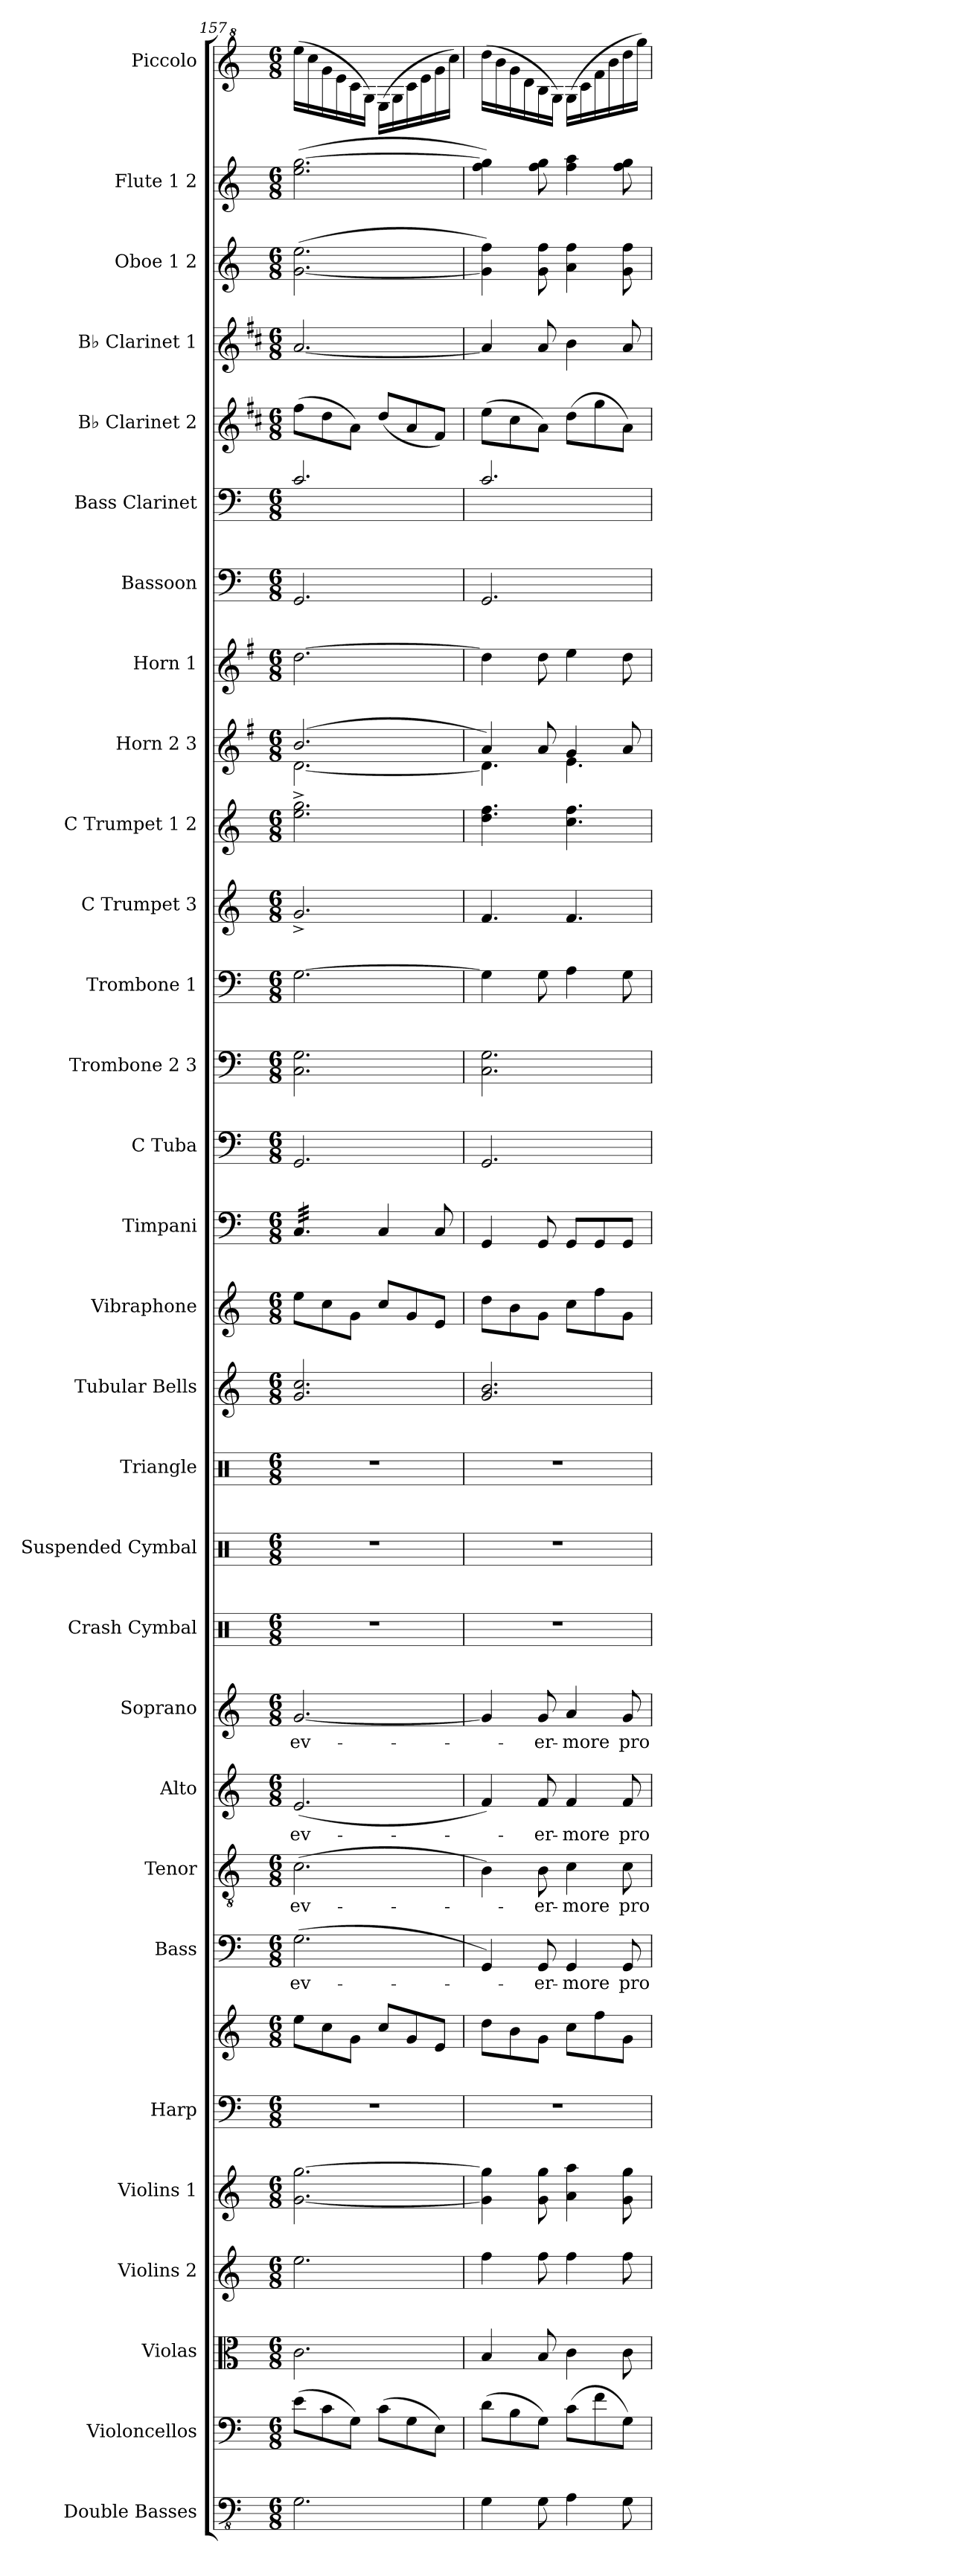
**kern	**kern	**kern	**kern	**kern	**kern	**kern	**kern	**text	**kern	**text	**kern	**text	**kern	**text	**kern	**kern	**kern	**kern	**kern	**kern	**kern	**kern	**kern	**kern	**kern	**kern	**kern	**kern	**kern	**kern	**kern	**kern	**kern	**kern
*part30	*part29	*part28	*part27	*part26	*part25	*part25	*part24	*part24	*part23	*part23	*part22	*part22	*part21	*part21	*part20	*part19	*part18	*part17	*part16	*part15	*part14	*part13	*part12	*part11	*part10	*part9	*part8	*part7	*part6	*part5	*part4	*part3	*part2	*part1
*staff31	*staff30	*staff29	*staff28	*staff27	*staff26	*staff25	*staff24	*staff24	*staff23	*staff23	*staff22	*staff22	*staff21	*staff21	*staff20	*staff19	*staff18	*staff17	*staff16	*staff15	*staff14	*staff13	*staff12	*staff11	*staff10	*staff9	*staff8	*staff7	*staff6	*staff5	*staff4	*staff3	*staff2	*staff1
*I"Double Basses	*I"Violoncellos	*I"Violas	*I"Violins 2	*I"Violins 1	*I"Harp	*	*I"Bass	*	*I"Tenor	*	*I"Alto	*	*I"Soprano	*	*I"Crash Cymbal	*I"Suspended Cymbal	*I"Triangle	*I"Tubular Bells	*I"Vibraphone	*I"Timpani	*I"C Tuba	*I"Trombone 2 3	*I"Trombone 1	*I"C Trumpet 3	*I"C Trumpet 1 2	*I"Horn 2 3	*I"Horn 1	*I"Bassoon	*I"Bass Clarinet	*I"B♭ Clarinet 2	*I"B♭ Clarinet 1	*I"Oboe 1 2	*I"Flute 1 2	*I"Piccolo
*I'Dbs.	*I'Vlcs.	*I'Vlas.	*I'Vlns. 2	*I'Vlns. 1	*I'Hrp.	*	*I'B.	*	*I'T.	*	*I'A.	*	*I'S.	*	*I'Cr. Cym.	*I'Susp. Cym.	*I'Trgl.	*I'Tu. Be.	*I'Vib.	*I'Timp.	*I'C Tu.	*I'Trb. 2 3	*I'Trb. 1	*I'C Tpt. 3	*I'C Tpt. 1 2	*I'Hn. 2 3	*I'Hn. 1	*I'Bsn.	*I'B. Cl.	*I'B♭ Cl. 2	*I'B♭ Cl. 1	*I'Ob. 1 2	*I'Fl. 1 2	*I'Picc.
*clefFv4	*clefF4	*clefC3	*clefG2	*clefG2	*clefF4	*clefG2	*clefF4	*	*clefGv2	*	*clefG2	*	*clefG2	*	*clefX	*clefX	*clefX	*clefG2	*	*clefF4	*clefF4	*clefF4	*clefF4	*clefG2	*clefG2	*clefG2	*clefG2	*clefF4	*	*clefG2	*clefG2	*clefG2	*clefG2	*clefG^2
*	*	*	*	*	*	*	*	*	*	*	*	*	*	*	*	*	*	*	*	*	*	*	*	*	*	*ITrd4c7	*ITrd4c7	*	*ITrd8c14	*ITrd1c2	*ITrd1c2	*	*	*ITrd-7c-12
*k[]	*k[]	*k[]	*k[]	*k[]	*k[]	*k[]	*k[]	*	*k[]	*	*k[]	*	*k[]	*	*k[]	*k[]	*k[]	*k[]	*k[]	*k[]	*k[]	*k[]	*k[]	*k[]	*k[]	*k[]	*k[]	*k[]	*k[]	*k[]	*k[]	*k[]	*k[]	*k[]
*C:	*C:	*C:	*C:	*C:	*C:	*C:	*C:	*	*C:	*	*C:	*	*C:	*	*C:	*C:	*C:	*C:	*C:	*C:	*C:	*C:	*C:	*C:	*C:	*C:	*C:	*C:	*C:	*C:	*C:	*C:	*C:	*C:
*M6/8	*M6/8	*M6/8	*M6/8	*M6/8	*M6/8	*M6/8	*M6/8	*	*M6/8	*	*M6/8	*	*M6/8	*	*M6/8	*M6/8	*M6/8	*M6/8	*M6/8	*M6/8	*M6/8	*M6/8	*M6/8	*M6/8	*M6/8	*M6/8	*M6/8	*M6/8	*M6/8	*M6/8	*M6/8	*M6/8	*M6/8	*M6/8
=157	=157	=157	=157	=157	=157	=157	=157	=157	=157	=157	=157	=157	=157	=157	=157	=157	=157	=157	=157	=157	=157	=157	=157	=157	=157	=157	=157	=157	=157	=157	=157	=157	=157	=157
*	*	*	*	*	*	*	*	*	*	*	*	*	*	*	*	*	*	*	*	*	*	*	*	*	*	*^	*	*	*	*	*	*	*	*
*	*	*	*	*	*	*	*	*	*	*	*	*	*	*	*	*	*	*	*	*tremolo	*	*	*	*	*	*	*	*	*	*	*	*	*	*	*
2.GG\	(8e\L	2.c\	2.ee\	[2.g\ [2.gg\	2.r	8ee\L	(2.G\	ev-	(2.c\	ev-	(2.e/	ev-	[2.g/	ev-	2.r	2.r	2.r	2.g/ 2.cc/	8ee\L	32C/LLL	2.GG/	2.C\ 2.G\	[2.G\	2.g^/	2.ee\^ 2.gg\^	(2.e/	[2.G\	[2.g\	2.GG/	2.C/	(8ee\L	[2.g/	([2.g\ 2.ee\	(2.ee\ [2.gg\	(16eeee\LL
.	.	.	.	.	.	.	.	.	.	.	.	.	.	.	.	.	.	.	.	32C/	.	.	.	.	.	.	.	.	.	.	.	.	.	.	.
.	.	.	.	.	.	.	.	.	.	.	.	.	.	.	.	.	.	.	.	32C/	.	.	.	.	.	.	.	.	.	.	.	.	.	.	16cccc\
.	.	.	.	.	.	.	.	.	.	.	.	.	.	.	.	.	.	.	.	32C/	.	.	.	.	.	.	.	.	.	.	.	.	.	.	.
.	8c\	.	.	.	.	8cc\	.	.	.	.	.	.	.	.	.	.	.	.	8cc\	32C/	.	.	.	.	.	.	.	.	.	.	8cc\	.	.	.	16ggg\
.	.	.	.	.	.	.	.	.	.	.	.	.	.	.	.	.	.	.	.	32C/	.	.	.	.	.	.	.	.	.	.	.	.	.	.	.
.	.	.	.	.	.	.	.	.	.	.	.	.	.	.	.	.	.	.	.	32C/	.	.	.	.	.	.	.	.	.	.	.	.	.	.	16eee\
.	.	.	.	.	.	.	.	.	.	.	.	.	.	.	.	.	.	.	.	32C/	.	.	.	.	.	.	.	.	.	.	.	.	.	.	.
.	8G\J)	.	.	.	.	8g\J	.	.	.	.	.	.	.	.	.	.	.	.	8g\J	32C/	.	.	.	.	.	.	.	.	.	.	8g\J)	.	.	.	16ccc\
.	.	.	.	.	.	.	.	.	.	.	.	.	.	.	.	.	.	.	.	32C/	.	.	.	.	.	.	.	.	.	.	.	.	.	.	.
.	.	.	.	.	.	.	.	.	.	.	.	.	.	.	.	.	.	.	.	32C/	.	.	.	.	.	.	.	.	.	.	.	.	.	.	16gg\JJ)
.	.	.	.	.	.	.	.	.	.	.	.	.	.	.	.	.	.	.	.	32C/JJJ	.	.	.	.	.	.	.	.	.	.	.	.	.	.	.
*	*	*	*	*	*	*	*	*	*	*	*	*	*	*	*	*	*	*	*	*Xtremolo	*	*	*	*	*	*	*	*	*	*	*	*	*	*	*
.	(8c\L	.	.	.	.	8cc/L	.	.	.	.	.	.	.	.	.	.	.	.	8cc/L	4C/	.	.	.	.	.	.	.	.	.	.	(8cc/L	.	.	.	(16ee\LL
.	.	.	.	.	.	.	.	.	.	.	.	.	.	.	.	.	.	.	.	.	.	.	.	.	.	.	.	.	.	.	.	.	.	.	16gg\
.	8G\	.	.	.	.	8g/	.	.	.	.	.	.	.	.	.	.	.	.	8g/	.	.	.	.	.	.	.	.	.	.	.	8g/	.	.	.	16ccc\
.	.	.	.	.	.	.	.	.	.	.	.	.	.	.	.	.	.	.	.	.	.	.	.	.	.	.	.	.	.	.	.	.	.	.	16eee\
.	8E\J)	.	.	.	.	8e/J	.	.	.	.	.	.	.	.	.	.	.	.	8e/J	8C/	.	.	.	.	.	.	.	.	.	.	8e/J)	.	.	.	16ggg\
.	.	.	.	.	.	.	.	.	.	.	.	.	.	.	.	.	.	.	.	.	.	.	.	.	.	.	.	.	.	.	.	.	.	.	16cccc\JJ)
=158	=158	=158	=158	=158	=158	=158	=158	=158	=158	=158	=158	=158	=158	=158	=158	=158	=158	=158	=158	=158	=158	=158	=158	=158	=158	=158	=158	=158	=158	=158	=158	=158	=158	=158	=158
4GG\	(8d\L	4B/	4ff\	4g\] 4gg\]	2.r	8dd\L	4GG/)	.	4B\)	.	4f/)	.	4g/]	.	2.r	2.r	2.r	2.g/ 2.b/	8dd\L	4GG/	2.GG/	2.C\ 2.G\	4G\]	4.f/	4.dd\ 4.ff\	4d/)	4.G\]	4g\]	2.GG/	2.C/	(8dd\L	4g/]	4g\] 4ff\)	4ff\ 4gg\])	(16dddd\LL
.	.	.	.	.	.	.	.	.	.	.	.	.	.	.	.	.	.	.	.	.	.	.	.	.	.	.	.	.	.	.	.	.	.	.	16bbb\
.	8B\	.	.	.	.	8b\	.	.	.	.	.	.	.	.	.	.	.	.	8b\	.	.	.	.	.	.	.	.	.	.	.	8b\	.	.	.	16ggg\
.	.	.	.	.	.	.	.	.	.	.	.	.	.	.	.	.	.	.	.	.	.	.	.	.	.	.	.	.	.	.	.	.	.	.	16ddd\
8GG\	8G\J)	8B/	8ff\	8g\ 8gg\	.	8g\J	8GG/	-er-	8B\	er-	8f/	-er-	8g/	-er-	.	.	.	.	8g\J	8GG/	.	.	8G\	.	.	8d/	.	8g\	.	.	8g\J)	8g/	8g\ 8ff\	8ff\ 8gg\	16bb\
.	.	.	.	.	.	.	.	.	.	.	.	.	.	.	.	.	.	.	.	.	.	.	.	.	.	.	.	.	.	.	.	.	.	.	16gg\JJ)
4AA\	(8c\L	4c\	4ff\	4a\ 4aa\	.	8cc\L	4GG/	-more	4c\	-more	4f/	-more	4a/	-more	.	.	.	.	8cc\L	8GG/L	.	.	4A\	4.f/	4.cc\ 4.ff\	4c/	4.A\	4a\	.	.	(8cc\L	4a\	4a\ 4ff\	4ff\ 4aa\	(16gg\LL
.	.	.	.	.	.	.	.	.	.	.	.	.	.	.	.	.	.	.	.	.	.	.	.	.	.	.	.	.	.	.	.	.	.	.	16ccc\
.	8f\	.	.	.	.	8ff\	.	.	.	.	.	.	.	.	.	.	.	.	8ff\	8GG/	.	.	.	.	.	.	.	.	.	.	8ff\	.	.	.	16fff\
.	.	.	.	.	.	.	.	.	.	.	.	.	.	.	.	.	.	.	.	.	.	.	.	.	.	.	.	.	.	.	.	.	.	.	16bbb\
8GG\	8G\J)	8c\	8ff\	8g\ 8gg\	.	8g\J	8GG/	pro-	8c\	pro-	8f/	pro-	8g/	pro-	.	.	.	.	8g\J	8GG/J	.	.	8G\	.	.	8d/	.	8g\	.	.	8g\J)	8g/	8g\ 8ff\	8ff\ 8gg\	16dddd\
.	.	.	.	.	.	.	.	.	.	.	.	.	.	.	.	.	.	.	.	.	.	.	.	.	.	.	.	.	.	.	.	.	.	.	16gggg\JJ)
*	*	*	*	*	*	*	*	*	*	*	*	*	*	*	*	*	*	*	*	*	*	*	*	*	*	*v	*v	*	*	*	*	*	*	*	*
=	=	=	=	=	=	=	=	=	=	=	=	=	=	=	=	=	=	=	=	=	=	=	=	=	=	=	=	=	=	=	=	=	=	=
*-	*-	*-	*-	*-	*-	*-	*-	*-	*-	*-	*-	*-	*-	*-	*-	*-	*-	*-	*-	*-	*-	*-	*-	*-	*-	*-	*-	*-	*-	*-	*-	*-	*-	*-
